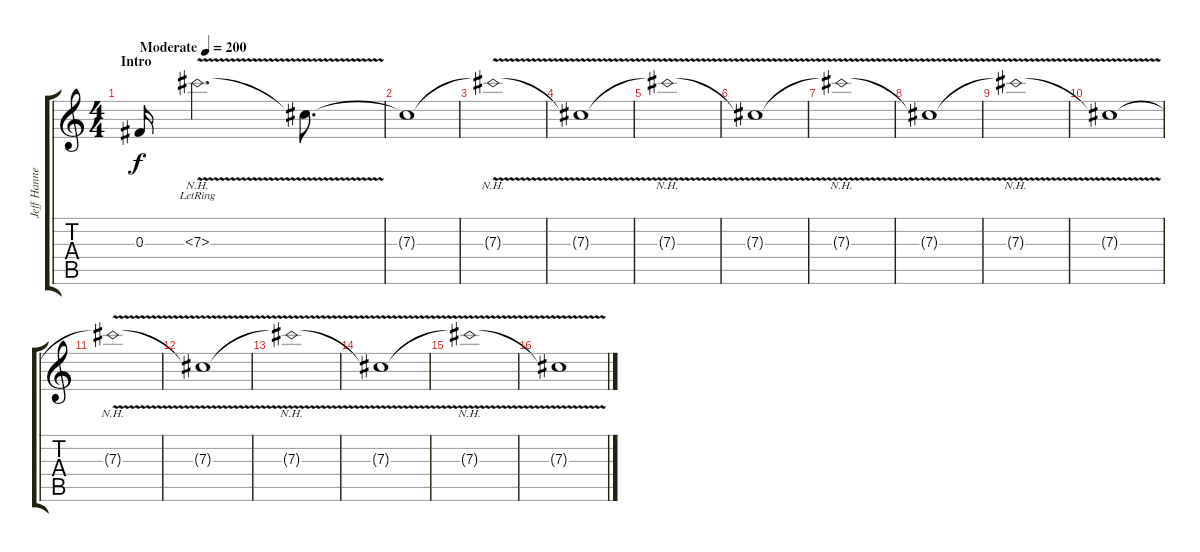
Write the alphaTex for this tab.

\track ("Jeff Hanneman" "Jeff Hanne") {instrument overdrivenguitar}
\staff {score tabs}
\tuning (Eb4 Bb3 Gb3 Db3 Ab2 Eb2) {hide}
\ts (4 4)
\section ("" "Intro")
\tempo (200 "Moderate")
\clef g2
\ks c
0.3.16{dy f volume 0 instrument overdrivenguitar} 7.3{nh v lr}.2{d volume 5} 7.3{t}.8{d} |
7.3{t}.1 |
7.3{nh v t}.1 |
7.3{t}.1 |
7.3{nh v t}.1 |
7.3{t}.1{volume 10} |
7.3{nh v t}.1 |
7.3{t}.1 |
7.3{nh v t}.1 |
7.3{t}.1{volume 16} |
7.3{nh v t}.1 |
7.3{t}.1 |
7.3{nh v t}.1 |
7.3{t}.1 |
7.3{nh v t}.1 |
7.3{t}.1
